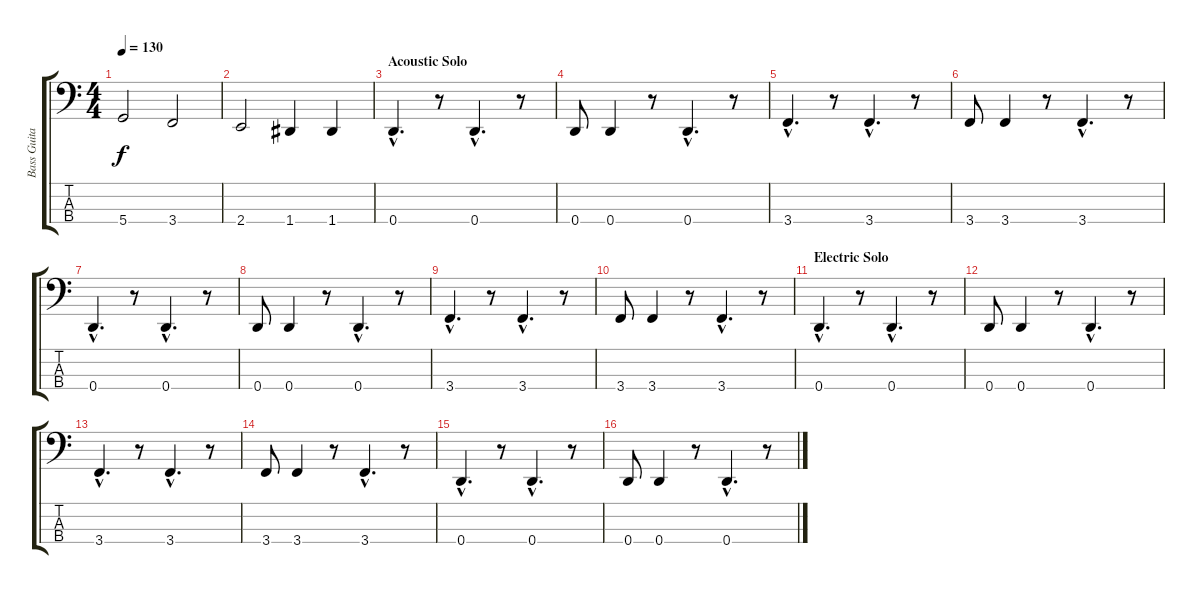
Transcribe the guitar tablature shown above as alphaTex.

\track ("Bass Guitar" "Bass Guita") {instrument electricbasspick}
\staff {score tabs}
\tuning (F2 C2 G1 D1) {hide}
\ts (4 4)
\tempo 130
\clef f4
\ks c
5.4.2{dy f} 3.4.2 |
2.4.2 1.4.4 1.4.4 |
\section ("" "Acoustic Solo")
0.4{hac}.4{d} r.8 0.4{hac}.4{d} r.8 |
0.4.8 0.4.4 r.8 0.4{hac}.4{d} r.8 |
3.4{hac}.4{d} r.8 3.4{hac}.4{d} r.8 |
3.4.8 3.4.4 r.8 3.4{hac}.4{d} r.8 |
0.4{hac}.4{d} r.8 0.4{hac}.4{d} r.8 |
0.4.8 0.4.4 r.8 0.4{hac}.4{d} r.8 |
3.4{hac}.4{d} r.8 3.4{hac}.4{d} r.8 |
3.4.8 3.4.4 r.8 3.4{hac}.4{d} r.8 |
\section ("" "Electric Solo")
0.4{hac}.4{d} r.8 0.4{hac}.4{d} r.8 |
0.4.8 0.4.4 r.8 0.4{hac}.4{d} r.8 |
3.4{hac}.4{d} r.8 3.4{hac}.4{d} r.8 |
3.4.8 3.4.4 r.8 3.4{hac}.4{d} r.8 |
0.4{hac}.4{d} r.8 0.4{hac}.4{d} r.8 |
0.4.8 0.4.4 r.8 0.4{hac}.4{d} r.8
